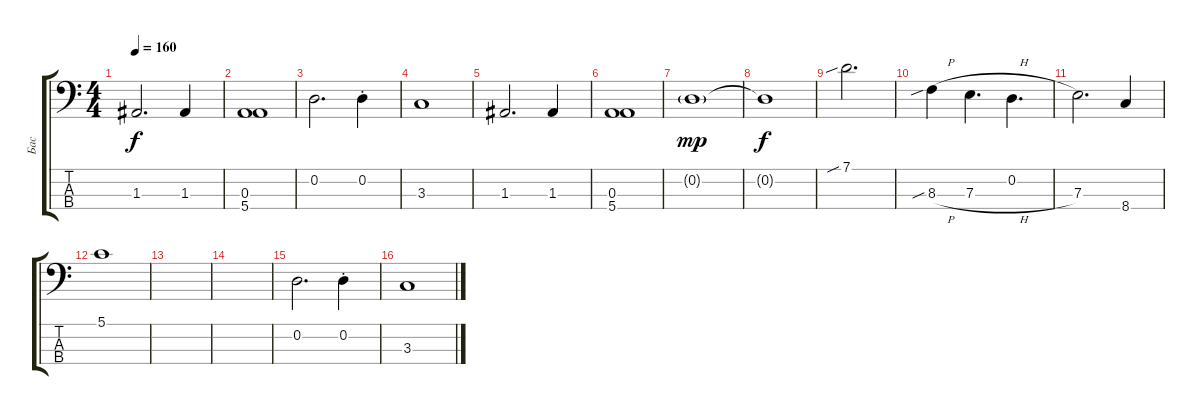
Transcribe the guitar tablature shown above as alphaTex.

\track ("Бас" "Бас") {instrument electricbasspick}
\staff {score tabs}
\tuning (G2 D2 A1 E1) {hide}
\ts (4 4)
\tempo 160
\clef f4
\ks c
1.3.2{d dy f} 1.3.4 |
(0.3 5.4).1 |
0.2.2{d} 0.2{st}.4 |
3.3.1 |
1.3.2{d} 1.3.4 |
(0.3 5.4).1 |
0.2{g}.1{dy mp} |
0.2{t}.1{dy f} |
7.1{sib}.2{d} |
8.3{sib h}.4 7.3{h}.4{d} 0.2.4{d} |
7.3.2{d} 8.4.4 |
5.1.1 |
|
|
0.2.2{d} 0.2{st}.4 |
3.3.1
